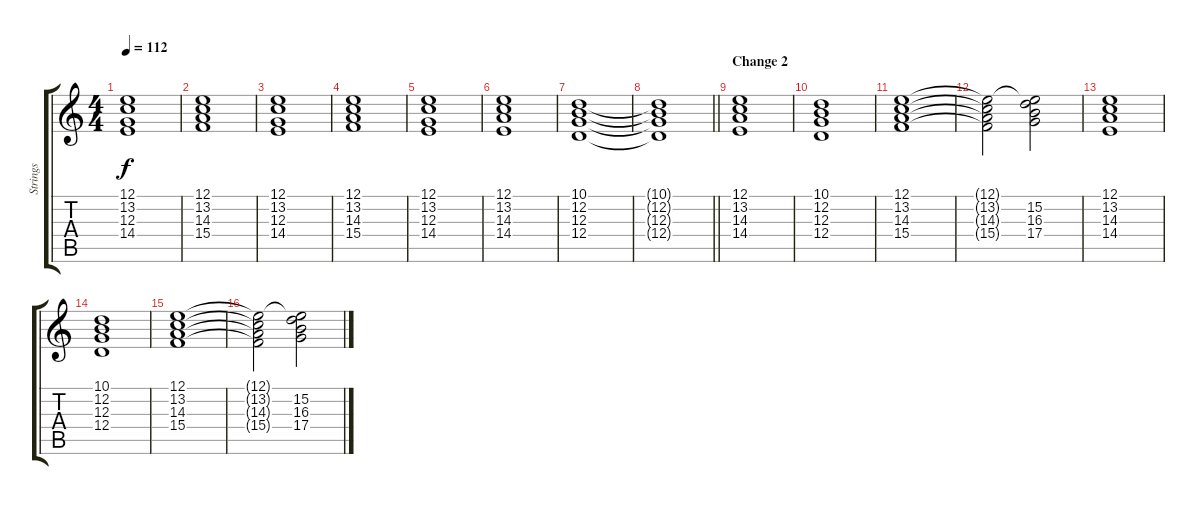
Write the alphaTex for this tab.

\track ("Strings" "Strings") {instrument pad8sweep}
\staff {score tabs}
\tuning (E4 B3 G3 D3 A2 E2) {hide}
\ts (4 4)
\tempo 112
\clef g2
\ks c
(12.1 13.2 12.3 14.4).1{dy f} |
(12.1 13.2 14.3 15.4).1 |
(12.1 13.2 12.3 14.4).1 |
(12.1 13.2 14.3 15.4).1 |
(12.1 13.2 12.3 14.4).1 |
(12.1 13.2 14.3 14.4).1 |
(10.1 12.2 12.3 12.4).1 |
\barLineRight lightlight
(10.1{t} 12.2{t} 12.3{t} 12.4{t}).1 |
\section ("" "Change 2")
(12.1 13.2 14.3 14.4).1 |
(10.1 12.2 12.3 12.4).1 |
(12.1 13.2 14.3 15.4).1 |
(12.1{t} 13.2{t} 14.3{t} 15.4{t}).2 (12.1{t} 15.2 16.3 17.4).2 |
(12.1 13.2 14.3 14.4).1 |
(10.1 12.2 12.3 12.4).1 |
(12.1 13.2 14.3 15.4).1 |
(12.1{t} 13.2{t} 14.3{t} 15.4{t}).2 (12.1{t} 15.2 16.3 17.4).2
